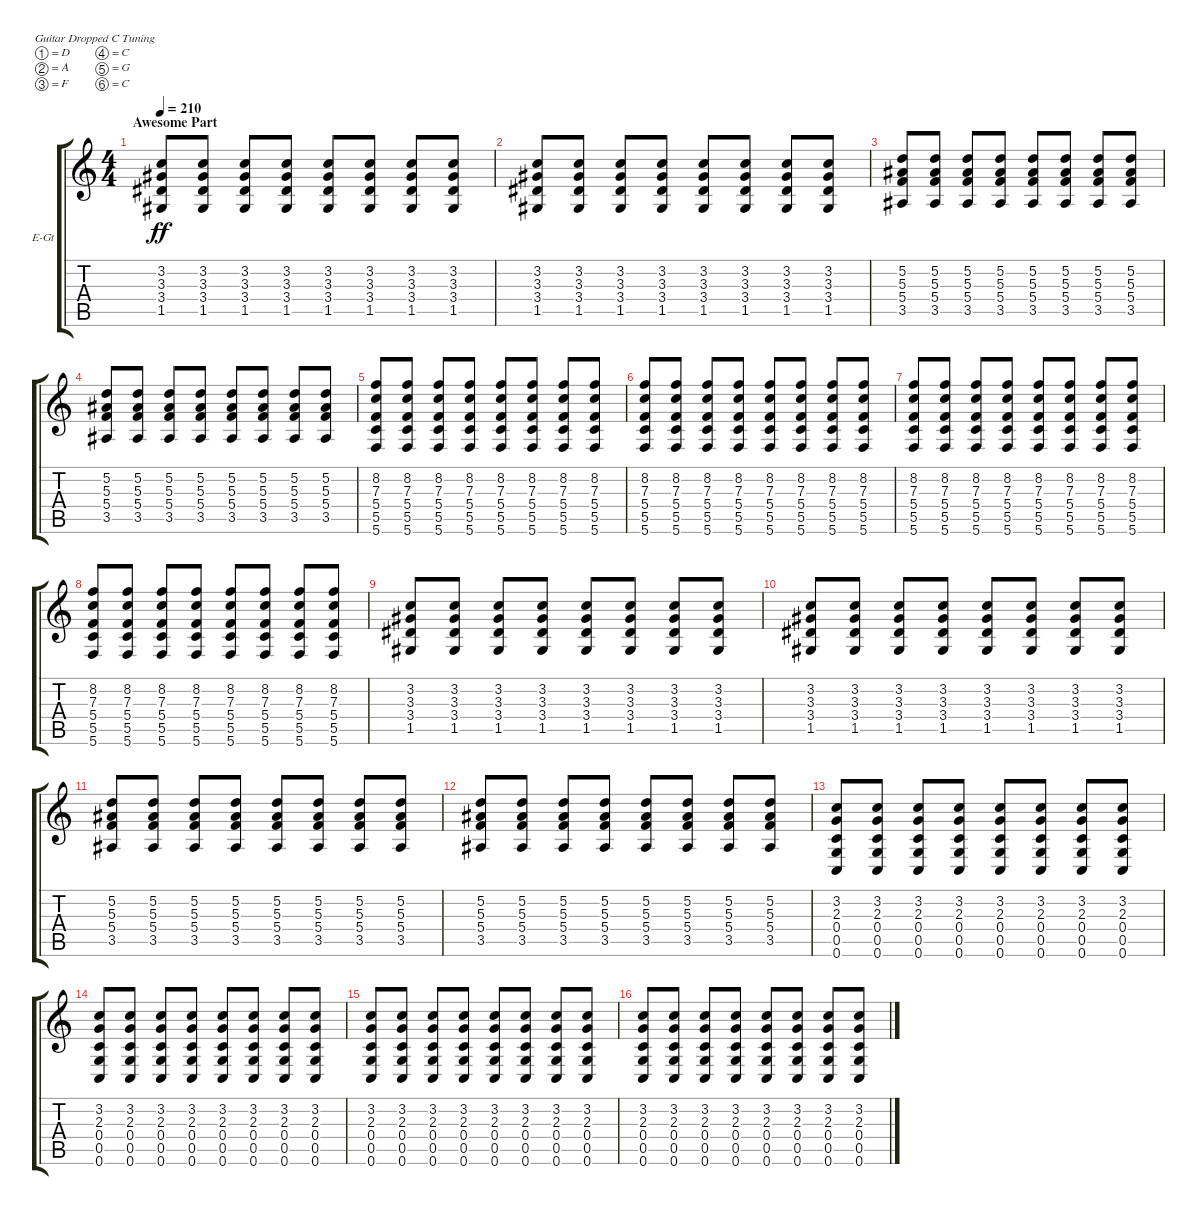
\defaultSystemsLayout 4
\bracketExtendMode groupsimilarinstruments
\firstSystemTrackNameOrientation horizontal
\otherSystemsTrackNameOrientation horizontal
\track ("Right Guitar" "E-Gt") {instrument distortionguitar}
\staff {score tabs}
\tuning (D4 A3 F3 C3 G2 C2)
\ts (4 4)
\section ("" "Awesome Part")
\tempo 210
\clef g2
\ks c
(1.5 3.4 3.3 3.2).8{dy ff} (1.5 3.4 3.3 3.2).8 (3.2 3.3 3.4 1.5).8 (3.2 3.3 3.4 1.5).8 (3.2 3.3 3.4 1.5).8 (3.2 3.3 3.4 1.5).8 (3.2 3.3 3.4 1.5).8 (3.2 3.3 3.4 1.5).8 |
(1.5 3.4 3.3 3.2).8 (1.5 3.4 3.3 3.2).8 (3.2 3.3 3.4 1.5).8 (3.2 3.3 3.4 1.5).8 (3.2 3.3 3.4 1.5).8 (3.2 3.3 3.4 1.5).8 (3.2 3.3 3.4 1.5).8 (3.2 3.3 3.4 1.5).8 |
(3.5 5.4 5.3 5.2).8 (5.2 5.3 5.4 3.5).8 (5.2 5.3 5.4 3.5).8 (5.2 5.3 5.4 3.5).8 (5.2 5.3 5.4 3.5).8 (5.2 5.3 5.4 3.5).8 (5.2 5.3 5.4 3.5).8 (5.2 5.3 5.4 3.5).8 |
(3.5 5.4 5.3 5.2).8 (5.2 5.3 5.4 3.5).8 (5.2 5.3 5.4 3.5).8 (5.2 5.3 5.4 3.5).8 (5.2 5.3 5.4 3.5).8 (5.2 5.3 5.4 3.5).8 (5.2 5.3 5.4 3.5).8 (5.2 5.3 5.4 3.5).8 |
(5.6 5.5 5.4 7.3 8.2).8 (5.6 5.5 5.4 8.2 7.3).8 (5.6 5.5 5.4 8.2 7.3).8 (5.6 5.5 5.4 8.2 7.3).8 (5.6 5.5 5.4 8.2 7.3).8 (5.6 5.5 5.4 8.2 7.3).8 (5.6 5.5 5.4 8.2 7.3).8 (5.6 5.5 5.4 8.2 7.3).8 |
(5.6 5.5 5.4 7.3 8.2).8 (5.6 5.5 5.4 8.2 7.3).8 (5.6 5.5 5.4 8.2 7.3).8 (5.6 5.5 5.4 8.2 7.3).8 (5.6 5.5 5.4 8.2 7.3).8 (5.6 5.5 5.4 8.2 7.3).8 (5.6 5.5 5.4 8.2 7.3).8 (5.6 5.5 5.4 8.2 7.3).8 |
(5.6 5.5 5.4 7.3 8.2).8 (5.6 5.5 5.4 8.2 7.3).8 (5.6 5.5 5.4 8.2 7.3).8 (5.6 5.5 5.4 8.2 7.3).8 (5.6 5.5 5.4 8.2 7.3).8 (5.6 5.5 5.4 8.2 7.3).8 (5.6 5.5 5.4 8.2 7.3).8 (5.6 5.5 5.4 8.2 7.3).8 |
(5.6 5.5 5.4 7.3 8.2).8 (5.6 5.5 5.4 8.2 7.3).8 (5.6 5.5 5.4 8.2 7.3).8 (5.6 5.5 5.4 8.2 7.3).8 (5.6 5.5 5.4 8.2 7.3).8 (5.6 5.5 5.4 8.2 7.3).8 (5.6 5.5 5.4 8.2 7.3).8 (5.6 5.5 5.4 8.2 7.3).8 |
(1.5 3.4 3.3 3.2).8 (1.5 3.4 3.3 3.2).8 (3.2 3.3 3.4 1.5).8 (3.2 3.3 3.4 1.5).8 (3.2 3.3 3.4 1.5).8 (3.2 3.3 3.4 1.5).8 (3.2 3.3 3.4 1.5).8 (3.2 3.3 3.4 1.5).8 |
(1.5 3.4 3.3 3.2).8 (1.5 3.4 3.3 3.2).8 (3.2 3.3 3.4 1.5).8 (3.2 3.3 3.4 1.5).8 (3.2 3.3 3.4 1.5).8 (3.2 3.3 3.4 1.5).8 (3.2 3.3 3.4 1.5).8 (3.2 3.3 3.4 1.5).8 |
(3.5 5.4 5.3 5.2).8 (5.2 5.3 5.4 3.5).8 (5.2 5.3 5.4 3.5).8 (5.2 5.3 5.4 3.5).8 (5.2 5.3 5.4 3.5).8 (5.2 5.3 5.4 3.5).8 (5.2 5.3 5.4 3.5).8 (5.2 5.3 5.4 3.5).8 |
(3.5 5.4 5.3 5.2).8 (5.2 5.3 5.4 3.5).8 (5.2 5.3 5.4 3.5).8 (5.2 5.3 5.4 3.5).8 (5.2 5.3 5.4 3.5).8 (5.2 5.3 5.4 3.5).8 (5.2 5.3 5.4 3.5).8 (5.2 5.3 5.4 3.5).8 |
(0.6 0.5 0.4 2.3 3.2).8 (3.2 2.3 0.4 0.5 0.6).8 (3.2 2.3 0.4 0.5 0.6).8 (3.2 2.3 0.4 0.5 0.6).8 (3.2 2.3 0.4 0.5 0.6).8 (3.2 2.3 0.4 0.5 0.6).8 (3.2 2.3 0.4 0.5 0.6).8 (3.2 2.3 0.4 0.5 0.6).8 |
(0.6 0.5 0.4 2.3 3.2).8 (3.2 2.3 0.4 0.5 0.6).8 (3.2 2.3 0.4 0.5 0.6).8 (3.2 2.3 0.4 0.5 0.6).8 (3.2 2.3 0.4 0.5 0.6).8 (3.2 2.3 0.4 0.5 0.6).8 (3.2 2.3 0.4 0.5 0.6).8 (3.2 2.3 0.4 0.5 0.6).8 |
(0.6 0.5 0.4 2.3 3.2).8 (3.2 2.3 0.4 0.5 0.6).8 (3.2 2.3 0.4 0.5 0.6).8 (3.2 2.3 0.4 0.5 0.6).8 (3.2 2.3 0.4 0.5 0.6).8 (3.2 2.3 0.4 0.5 0.6).8 (3.2 2.3 0.4 0.5 0.6).8 (3.2 2.3 0.4 0.5 0.6).8 |
(0.6 0.5 0.4 2.3 3.2).8 (3.2 2.3 0.4 0.5 0.6).8 (3.2 2.3 0.4 0.5 0.6).8 (3.2 2.3 0.4 0.5 0.6).8 (3.2 2.3 0.4 0.5 0.6).8 (3.2 2.3 0.4 0.5 0.6).8 (3.2 2.3 0.4 0.5 0.6).8 (3.2 2.3 0.4 0.5 0.6).8
